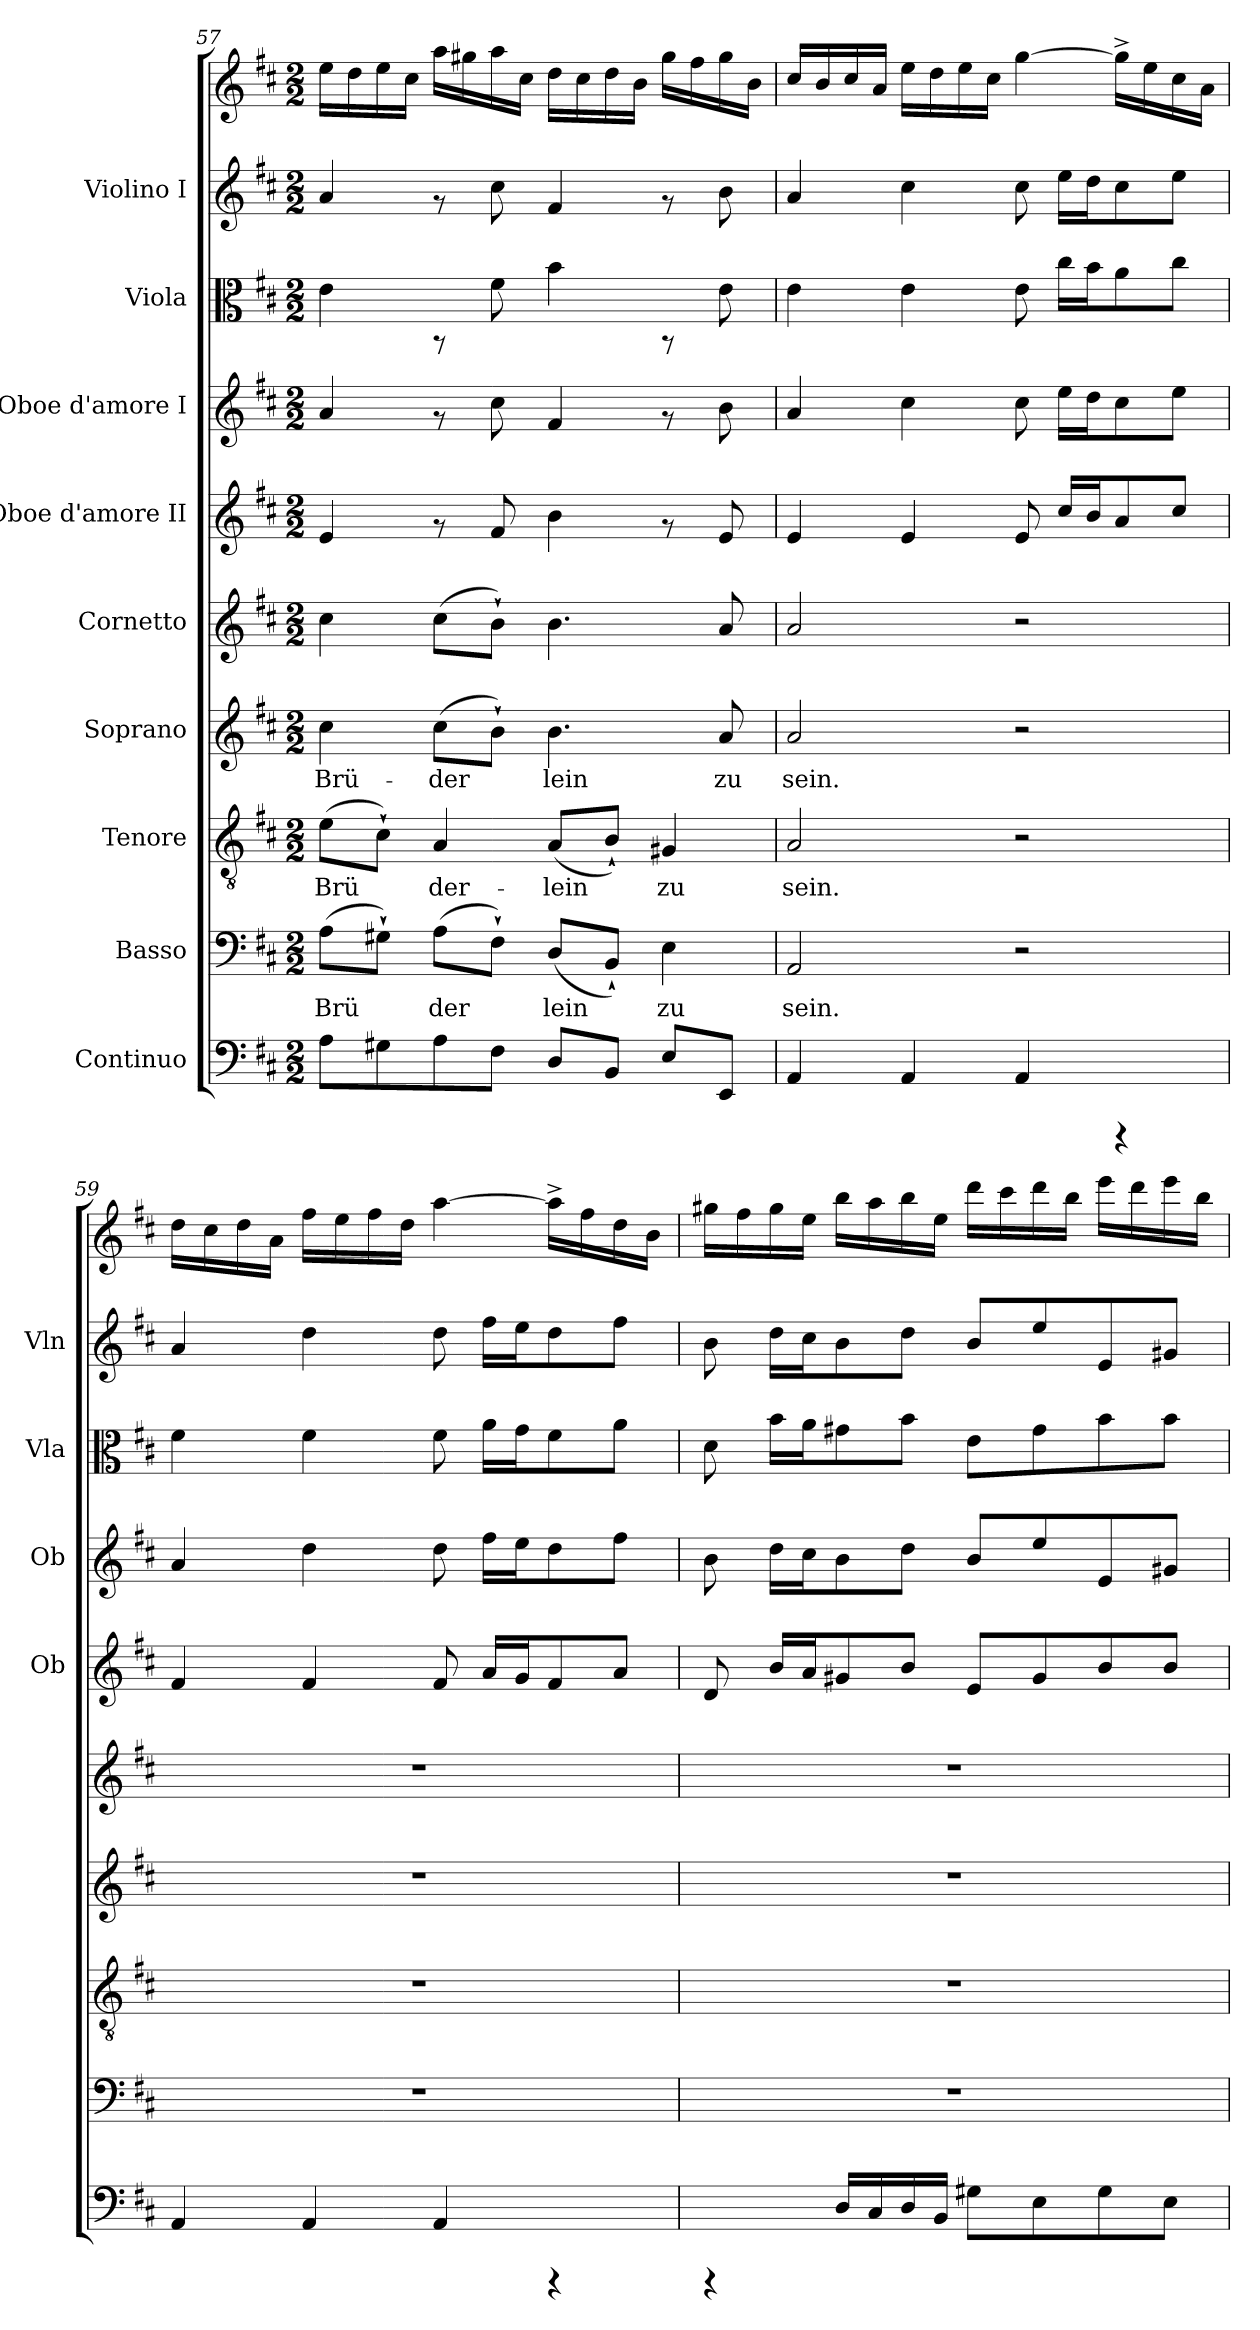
**kern	**kern	**text	**kern	**text	**kern	**text	**kern	**kern	**kern	**kern	**kern	**kern
*part9	*part8	*part8	*part7	*part7	*part6	*part6	*part5	*part4	*part3	*part2	*part1	*part1
*staff10	*staff9	*staff9	*staff8	*staff8	*staff7	*staff7	*staff6	*staff5	*staff4	*staff3	*staff2	*staff1
*I"Continuo	*I"Basso	*	*I"Tenore	*	*I"Soprano	*	*I"Cornetto	*I"Oboe d'amore II	*I"Oboe d'amore I	*I"Viola	*I"Violino I	*
*	*	*	*	*	*	*	*	*I'Ob	*I'Ob	*I'Vla	*I'Vln	*
*clefF4	*clefF4	*	*clefGv2	*	*clefG2	*	*clefG2	*clefG2	*clefG2	*clefC3	*clefG2	*clefG2
*k[f#c#]	*k[f#c#]	*	*k[f#c#]	*	*k[f#c#]	*	*k[f#c#]	*k[f#c#]	*k[f#c#]	*k[f#c#]	*k[f#c#]	*k[f#c#]
*D:	*D:	*	*D:	*	*D:	*	*D:	*D:	*D:	*D:	*D:	*D:
*M2/2	*M2/2	*	*M2/2	*	*M2/2	*	*M2/2	*M2/2	*M2/2	*M2/2	*M2/2	*M2/2
=57	=57	=57	=57	=57	=57	=57	=57	=57	=57	=57	=57	=57
!	!	!LO:LY:b:cj	!	!LO:LY:b:cj	!	!LO:LY:b:cj	!	!	!	!	!	!
8A\L	(>8A\L	Brü-	(>8e\L	Brü-	4cc#\	Brü-	4cc#\	4e/	4a/	4e\	4a/	16ee\L
.	.	.	.	.	.	.	.	.	.	.	.	16dd\
!	!	!LO:LY:b:cj	!	!LO:LY:b:cj	!	!	!	!	!	!	!	!
8G#X\	8G#X`>\J)	-	8c#`>\J)	-	.	.	.	.	.	.	.	16ee\
.	.	.	.	.	.	.	.	.	.	.	.	16cc#\J
!	!	!LO:LY:b:cj	!	!LO:LY:b:cj	!	!LO:LY:b:cj	!	!	!	!	!	!
8A\	(>8A\L	der-	4A/	der-	(>8cc#\L	-der-	(>8cc#\L	8rf	8rf	8rAA	8rf	16aa\L
.	.	.	.	.	.	.	.	.	.	.	.	16gg#X\
!	!	!LO:LY:b:cj	!	!	!	!LO:LY:b:cj	!	!	!	!	!	!
8F#\J	8F#`>\J)	-	.	.	8b`>\J)	-	8b`>\J)	8f#/	8cc#\	8f#\	8cc#\	16aa\
.	.	.	.	.	.	.	.	.	.	.	.	16cc#\J
!	!	!LO:LY:b:cj	!	!LO:LY:b:cj	!	!LO:LY:b:cj	!	!	!	!	!	!
8D/L	(>8D/L	lein	(>8A/L	-lein	4.b\	lein	4.b\	4b\	4f#/	4b\	4f#/	16dd\L
.	.	.	.	.	.	.	.	.	.	.	.	16cc#\
!	!	!LO:LY:b:cj	!	!LO:LY:b:cj	!	!	!	!	!	!	!	!
8BB/J	8BB`</J)	.	8B`</J)	.	.	.	.	.	.	.	.	16dd\
.	.	.	.	.	.	.	.	.	.	.	.	16b\J
!	!	!LO:LY:b:cj	!	!LO:LY:b:cj	!	!	!	!	!	!	!	!
8E/L	4E\	zu	4G#X/	zu	.	.	.	8rf	8rf	8rAA	8rf	16gg#\L
.	.	.	.	.	.	.	.	.	.	.	.	16ff#\
!	!	!	!	!	!	!LO:LY:b:cj	!	!	!	!	!	!
8EE/J	.	.	.	.	8a/	zu	8a/	8e/	8b\	8e\	8b\	16gg#\
.	.	.	.	.	.	.	.	.	.	.	.	16b\J
!!LO:PB:g=z
=58	=58	=58	=58	=58	=58	=58	=58	=58	=58	=58	=58	=58
!	!	!LO:LY:b:cj	!	!LO:LY:b:cj	!	!LO:LY:b:cj	!	!	!	!	!	!
4AA/	2AA/	sein.	2A/	sein.	2a/	sein.	2a/	4e/	4a/	4e\	4a/	16cc#/L
.	.	.	.	.	.	.	.	.	.	.	.	16b/
.	.	.	.	.	.	.	.	.	.	.	.	16cc#/
.	.	.	.	.	.	.	.	.	.	.	.	16a/J
4AA/	.	.	.	.	.	.	.	4e/	4cc#\	4e\	4cc#\	16ee\L
.	.	.	.	.	.	.	.	.	.	.	.	16dd\
.	.	.	.	.	.	.	.	.	.	.	.	16ee\
.	.	.	.	.	.	.	.	.	.	.	.	16cc#\J
4AA/	2r	.	2r	.	2r	.	2r	8e/	8cc#\	8e\	8cc#\	[>4gg\
.	.	.	.	.	.	.	.	16cc#/L	16ee\L	16cc#\L	16ee\L	.
.	.	.	.	.	.	.	.	16b/	16dd\	16b\	16dd\	.
4rCCC	.	.	.	.	.	.	.	8a/	8cc#\	8a\	8cc#\	16gg^>\L]
.	.	.	.	.	.	.	.	.	.	.	.	16ee\
.	.	.	.	.	.	.	.	8cc#/J	8ee\J	8cc#\J	8ee\J	16cc#\
.	.	.	.	.	.	.	.	.	.	.	.	16a\J
=59	=59	=59	=59	=59	=59	=59	=59	=59	=59	=59	=59	=59
4AA/	1r	.	1r	.	1r	.	1r	4f#/	4a/	4f#\	4a/	16dd\L
.	.	.	.	.	.	.	.	.	.	.	.	16cc#\
.	.	.	.	.	.	.	.	.	.	.	.	16dd\
.	.	.	.	.	.	.	.	.	.	.	.	16a\J
4AA/	.	.	.	.	.	.	.	4f#/	4dd\	4f#\	4dd\	16ff#\L
.	.	.	.	.	.	.	.	.	.	.	.	16ee\
.	.	.	.	.	.	.	.	.	.	.	.	16ff#\
.	.	.	.	.	.	.	.	.	.	.	.	16dd\J
4AA/	.	.	.	.	.	.	.	8f#/	8dd\	8f#\	8dd\	[>4aa\
.	.	.	.	.	.	.	.	16a/L	16ff#\L	16a\L	16ff#\L	.
.	.	.	.	.	.	.	.	16g/	16ee\	16g\	16ee\	.
4rCCC	.	.	.	.	.	.	.	8f#/	8dd\	8f#\	8dd\	16aa^>\L]
.	.	.	.	.	.	.	.	.	.	.	.	16ff#\
.	.	.	.	.	.	.	.	8a/J	8ff#\J	8a\J	8ff#\J	16dd\
.	.	.	.	.	.	.	.	.	.	.	.	16b\J
=60	=60	=60	=60	=60	=60	=60	=60	=60	=60	=60	=60	=60
4rCCC	1r	.	1r	.	1r	.	1r	8d/	8b\	8d\	8b\	16gg#X\L
.	.	.	.	.	.	.	.	.	.	.	.	16ff#\
.	.	.	.	.	.	.	.	16b/L	16dd\L	16b\L	16dd\L	16gg#\
.	.	.	.	.	.	.	.	16a/	16cc#\	16a\	16cc#\	16ee\J
16D/L	.	.	.	.	.	.	.	8g#X/	8b\	8g#X\	8b\	16bb\L
16C#/	.	.	.	.	.	.	.	.	.	.	.	16aa\
16D/	.	.	.	.	.	.	.	8b/J	8dd\J	8b\J	8dd\J	16bb\
16BB/J	.	.	.	.	.	.	.	.	.	.	.	16ee\J
8G#X\L	.	.	.	.	.	.	.	8e/L	8b/L	8e\L	8b/L	16ddd\L
.	.	.	.	.	.	.	.	.	.	.	.	16ccc#\
8E\	.	.	.	.	.	.	.	8g#/	8ee/	8g#\	8ee/	16ddd\
.	.	.	.	.	.	.	.	.	.	.	.	16bb\J
8G#\	.	.	.	.	.	.	.	8b/	8e/	8b\	8e/	16eee\L
.	.	.	.	.	.	.	.	.	.	.	.	16ddd\
8E\J	.	.	.	.	.	.	.	8b/J	8g#X/J	8b\J	8g#X/J	16eee\
.	.	.	.	.	.	.	.	.	.	.	.	16bb\J
=	=	=	=	=	=	=	=	=	=	=	=	=
*-	*-	*-	*-	*-	*-	*-	*-	*-	*-	*-	*-	*-
